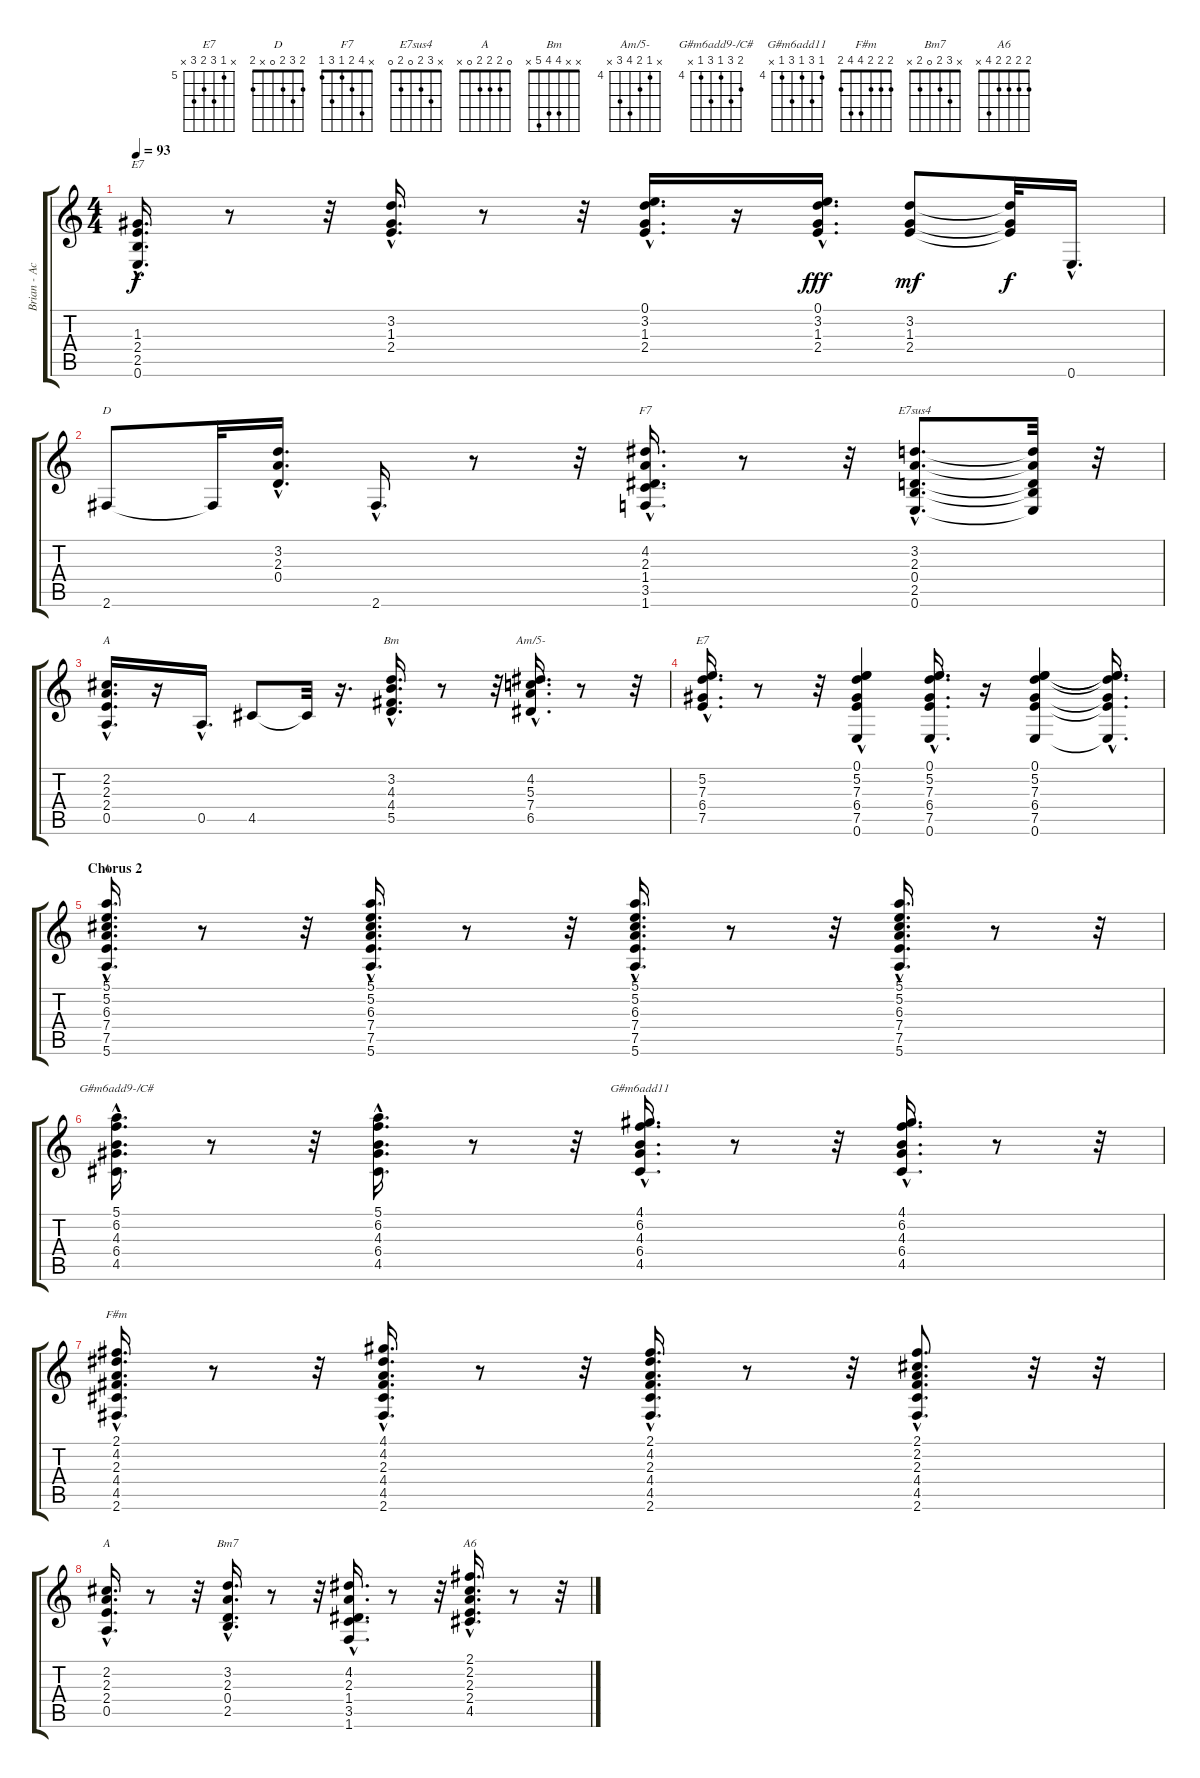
\track ("Brian - Acoustic" "Brian - Ac") {instrument acousticguitarsteel}
\staff {score tabs}
\tuning (E4 B3 G3 D3 A2 E2) {hide}
\chord ("E7" 0 3 1 2 2 0)
\chord ("D" 2 3 2 0 x 2)
\chord ("F7" x 4 2 1 3 1)
\chord ("E7sus4" x 3 2 0 2 0)
\chord ("A" x 2 2 2 0 x)
\chord ("Bm" x x 4 4 5 x)
\chord ("Am/5-" x 4 5 7 6 x) {firstfret 4}
\chord ("E7" x 5 7 6 7 x) {firstfret 5}
\chord ("A" 5 5 6 7 7 5) {firstfret 5}
\chord ("G#m6add9-/C#" 5 6 4 6 4 x) {firstfret 4}
\chord ("G#m6add11" 4 6 4 6 4 x) {firstfret 4}
\chord ("F#m" 2 2 2 4 4 2)
\chord ("A" 0 2 2 2 0 x)
\chord ("Bm7" x 3 2 0 2 x)
\chord ("A6" 2 2 2 2 4 x)
\ts (4 4)
\tempo 93
\clef g2
\ks c
(1.3{hac} 2.4{hac} 2.5{hac} 0.6{hac}).16{d ch "E7" dy f} r.8 r.32 (3.2{hac} 1.3{hac} 2.4{hac}).16{d} r.8 r.32 (0.1{hac} 3.2{hac} 1.3{hac} 2.4{hac}).16{d} r.16 (0.1 3.2{hac} 1.3{hac} 2.4{hac}).16{d dy fff} (3.2 1.3 2.4).8{dy mf} (3.2{t} 1.3{t} 2.4{t}).32{dy f} 0.6{hac}.16{d} |
2.6.8{ch "D"} 2.6{t}.32 (3.2{hac} 2.3{hac} 0.4{hac}).16{d} 2.6{hac}.16{d} r.8 r.32 (4.2{hac} 2.3{hac} 1.4{hac} 3.5{hac} 1.6{hac}).16{d ch "F7"} r.8 r.32 (3.2{hac} 2.3{hac} 0.4{hac} 2.5{hac} 0.6{hac}).8{d ch "E7sus4"} (3.2{t} 2.3{t} 0.4{t} 2.5{t} 0.6{t}).32 r.32 |
(2.2{hac} 2.3{hac} 2.4{hac} 0.5{hac}).16{d ch "A"} r.16 0.5{hac}.16{d} 4.5.8 4.5{t}.32 r.16{d} (3.2{hac} 4.3{hac} 4.4{hac} 5.5{hac}).16{d ch "Bm"} r.8 r.32 (4.2{hac} 5.3{hac} 7.4{hac} 6.5{hac}).16{d ch "Am/5-"} r.8 r.32 |
(5.2{hac} 7.3{hac} 6.4{hac} 7.5{hac}).16{d ch "E7"} r.8 r.32 (0.1{hac} 5.2 7.3 6.4 7.5 0.6{hac}).4 (0.1{hac} 5.2{hac} 7.3{hac} 6.4{hac} 7.5{hac} 0.6{hac}).16{d} r.16 (0.1 5.2 7.3 6.4 7.5 0.6).4 (0.1{hac t} 5.2{hac t} 7.3{hac t} 6.4{hac t} 7.5{hac t} 0.6{hac t}).16{d} |
\section ("" "Chorus 2")
(5.1{hac} 5.2{hac} 6.3{hac} 7.4{hac} 7.5{hac} 5.6{hac}).16{d ch "A"} r.8 r.32 (5.1{hac} 5.2{hac} 6.3{hac} 7.4{hac} 7.5{hac} 5.6{hac}).16{d} r.8 r.32 (5.1{hac} 5.2{hac} 6.3{hac} 7.4{hac} 7.5{hac} 5.6{hac}).16{d} r.8 r.32 (5.1{hac} 5.2{hac} 6.3{hac} 7.4{hac} 7.5{hac} 5.6{hac}).16{d} r.8 r.32 |
(5.1{hac} 6.2{hac} 4.3{hac} 6.4{hac} 4.5{hac}).16{d ch "G#m6add9-/C#"} r.8 r.32 (5.1{hac} 6.2{hac} 4.3{hac} 6.4{hac} 4.5{hac}).16{d} r.8 r.32 (4.1{hac} 6.2{hac} 4.3{hac} 6.4{hac} 4.5{hac}).16{d ch "G#m6add11"} r.8 r.32 (4.1{hac} 6.2{hac} 4.3{hac} 6.4{hac} 4.5{hac}).16{d} r.8 r.32 |
(2.1{hac} 4.2{hac} 2.3{hac} 4.4{hac} 4.5{hac} 2.6{hac}).16{d ch "F#m"} r.8 r.32 (4.1{hac} 4.2{hac} 2.3{hac} 4.4{hac} 4.5{hac} 2.6{hac}).16{d} r.8 r.32 (2.1{hac} 4.2{hac} 2.3{hac} 4.4{hac} 4.5{hac} 2.6{hac}).16{d} r.8 r.32 (2.1{hac} 2.2{hac} 2.3{hac} 4.4{hac} 4.5{hac} 2.6{hac}).8{d} r.32 r.32 |
(2.2{hac} 2.3{hac} 2.4{hac} 0.5{hac}).16{d ch "A"} r.8 r.32 (3.2{hac} 2.3{hac} 0.4{hac} 2.5{hac}).16{d ch "Bm7"} r.8 r.32 (4.2{hac} 2.3{hac} 1.4{hac} 3.5{hac} 1.6{hac}).16{d} r.8 r.32 (2.1{hac} 2.2{hac} 2.3{hac} 2.4{hac} 4.5{hac}).16{d ch "A6"} r.8 r.32
